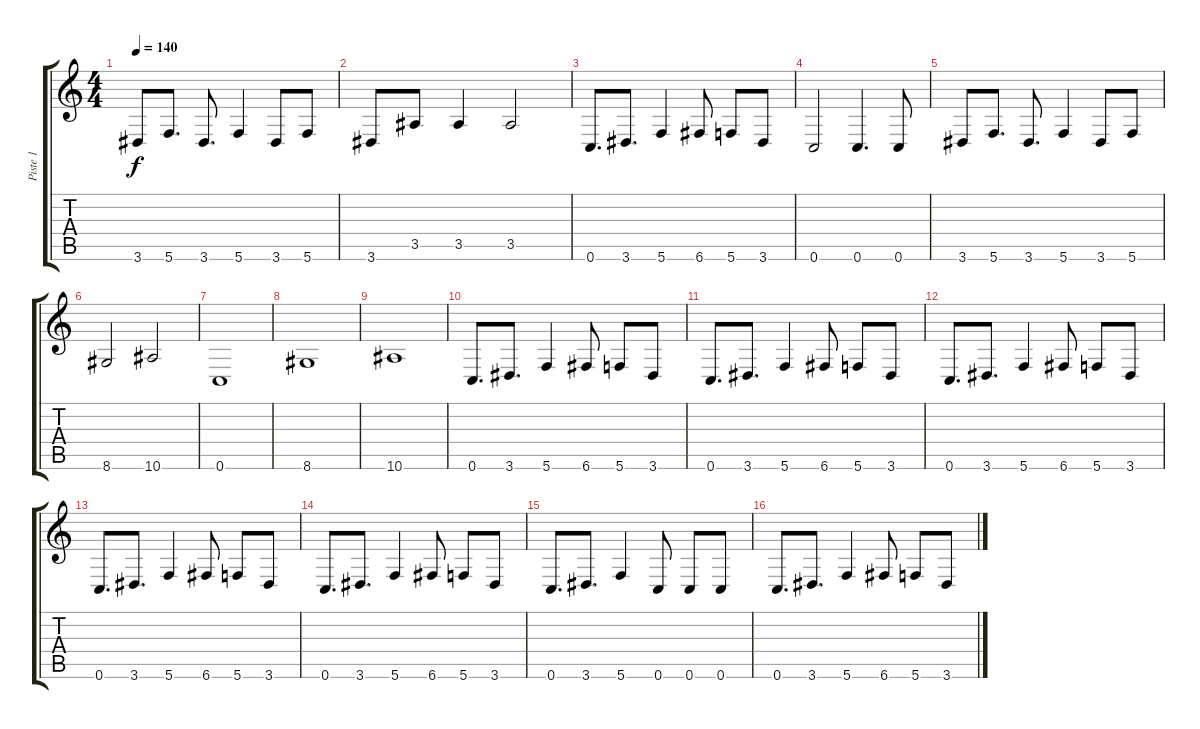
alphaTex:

\track ("Piste 1" "Piste 1") {instrument electricbasspick}
\staff {score tabs}
\tuning (D4 A3 F3 C3 G2 C2) {hide}
\ts (4 4)
\tempo 140
\clef g2
\ks c
3.6.8{dy f} 5.6.8{d} 3.6.8{d} 5.6.4 3.6.8 5.6.8 |
3.6.8 3.5.8 3.5.4 3.5.2 |
0.6.8{d} 3.6.8{d} 5.6.4 6.6.8 5.6.8 3.6.8 |
0.6.2 0.6.4{d} 0.6.8 |
3.6.8 5.6.8{d} 3.6.8{d} 5.6.4 3.6.8 5.6.8 |
8.6.2 10.6.2 |
0.6.1 |
8.6.1 |
10.6.1 |
0.6.8{d} 3.6.8{d} 5.6.4 6.6.8 5.6.8 3.6.8 |
0.6.8{d} 3.6.8{d} 5.6.4 6.6.8 5.6.8 3.6.8 |
0.6.8{d} 3.6.8{d} 5.6.4 6.6.8 5.6.8 3.6.8 |
0.6.8{d} 3.6.8{d} 5.6.4 6.6.8 5.6.8 3.6.8 |
0.6.8{d} 3.6.8{d} 5.6.4 6.6.8 5.6.8 3.6.8 |
0.6.8{d} 3.6.8{d} 5.6.4 0.6.8 0.6.8 0.6.8 |
0.6.8{d} 3.6.8{d} 5.6.4 6.6.8 5.6.8 3.6.8
